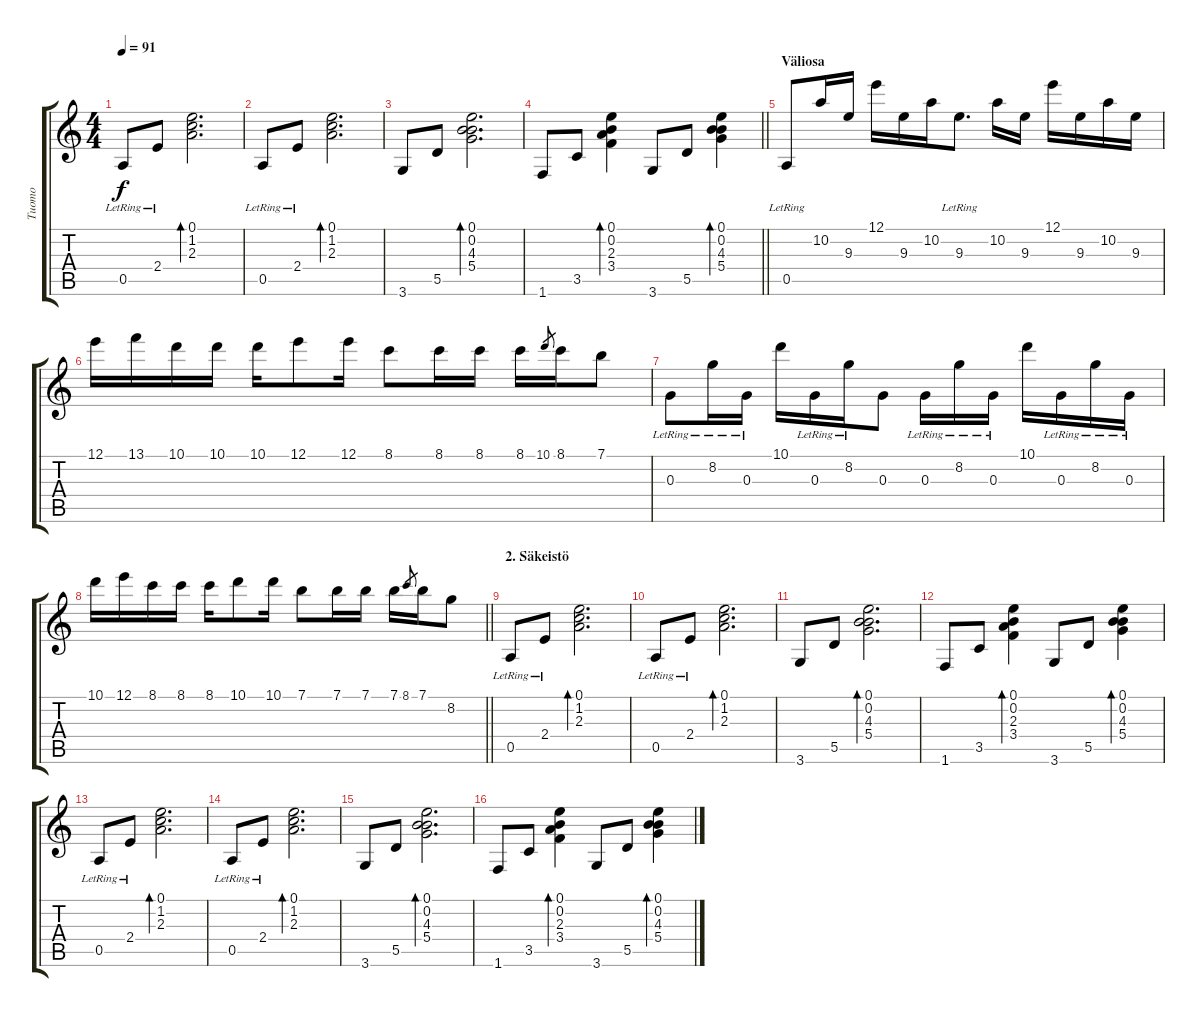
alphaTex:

\track ("Tuomo" "Tuomo") {instrument acousticguitarsteel}
\staff {score tabs}
\tuning (E4 B3 G3 D3 A2 E2) {hide}
\ts (4 4)
\tempo 91
\clef g2
\ks c
0.5{lr}.8{dy f} 2.4{lr}.8 (0.1 1.2 2.3).2{d bd 120} |
0.5{lr}.8 2.4{lr}.8 (0.1 1.2 2.3).2{d bd 120} |
3.6.8 5.5.8 (0.1 0.2 4.3 5.4).2{d bd 120} |
\barLineRight lightlight
1.6.8 3.5.8 (0.1 0.2 2.3 3.4).4{bd 60} 3.6.8 5.5.8 (0.1 0.2 4.3 5.4).4{bd 60} |
\section ("" "Väliosa")
0.5{lr}.8 10.2.16 9.3.16 12.1.16 9.3.16 10.2.16 9.3{lr}.8{d} 10.2.16 9.3.16 12.1.16 9.3.16 10.2.16 9.3.16 |
12.1.16 13.1.16 10.1.16 10.1.16 10.1.16 12.1.8 12.1.16 8.1.8 8.1.16 8.1.16 8.1.16 10.1.8{gr} 8.1.16 7.1.8 |
0.3{lr}.8 8.2{lr}.16 0.3{lr}.16 10.1.16 0.3{lr}.16 8.2{lr}.16 0.3.8 0.3{lr}.16 8.2{lr}.16 0.3{lr}.16 10.1.16 0.3{lr}.16 8.2{lr}.16 0.3{lr}.16 |
\barLineRight lightlight
10.1.16 12.1.16 8.1.16 8.1.16 8.1.16 10.1.8 10.1.16 7.1.8 7.1.16 7.1.16 7.1.16 8.1.8{gr} 7.1.16 8.2.8 |
\section ("" "2. Säkeistö")
0.5{lr}.8 2.4{lr}.8 (0.1 1.2 2.3).2{d bd 120} |
0.5{lr}.8 2.4{lr}.8 (0.1 1.2 2.3).2{d bd 120} |
3.6.8 5.5.8 (0.1 0.2 4.3 5.4).2{d bd 120} |
1.6.8 3.5.8 (0.1 0.2 2.3 3.4).4{bd 60} 3.6.8 5.5.8 (0.1 0.2 4.3 5.4).4{bd 60} |
0.5{lr}.8 2.4{lr}.8 (0.1 1.2 2.3).2{d bd 120} |
0.5{lr}.8 2.4{lr}.8 (0.1 1.2 2.3).2{d bd 120} |
3.6.8 5.5.8 (0.1 0.2 4.3 5.4).2{d bd 120} |
1.6.8 3.5.8 (0.1 0.2 2.3 3.4).4{bd 60} 3.6.8 5.5.8 (0.1 0.2 4.3 5.4).4{bd 60}
